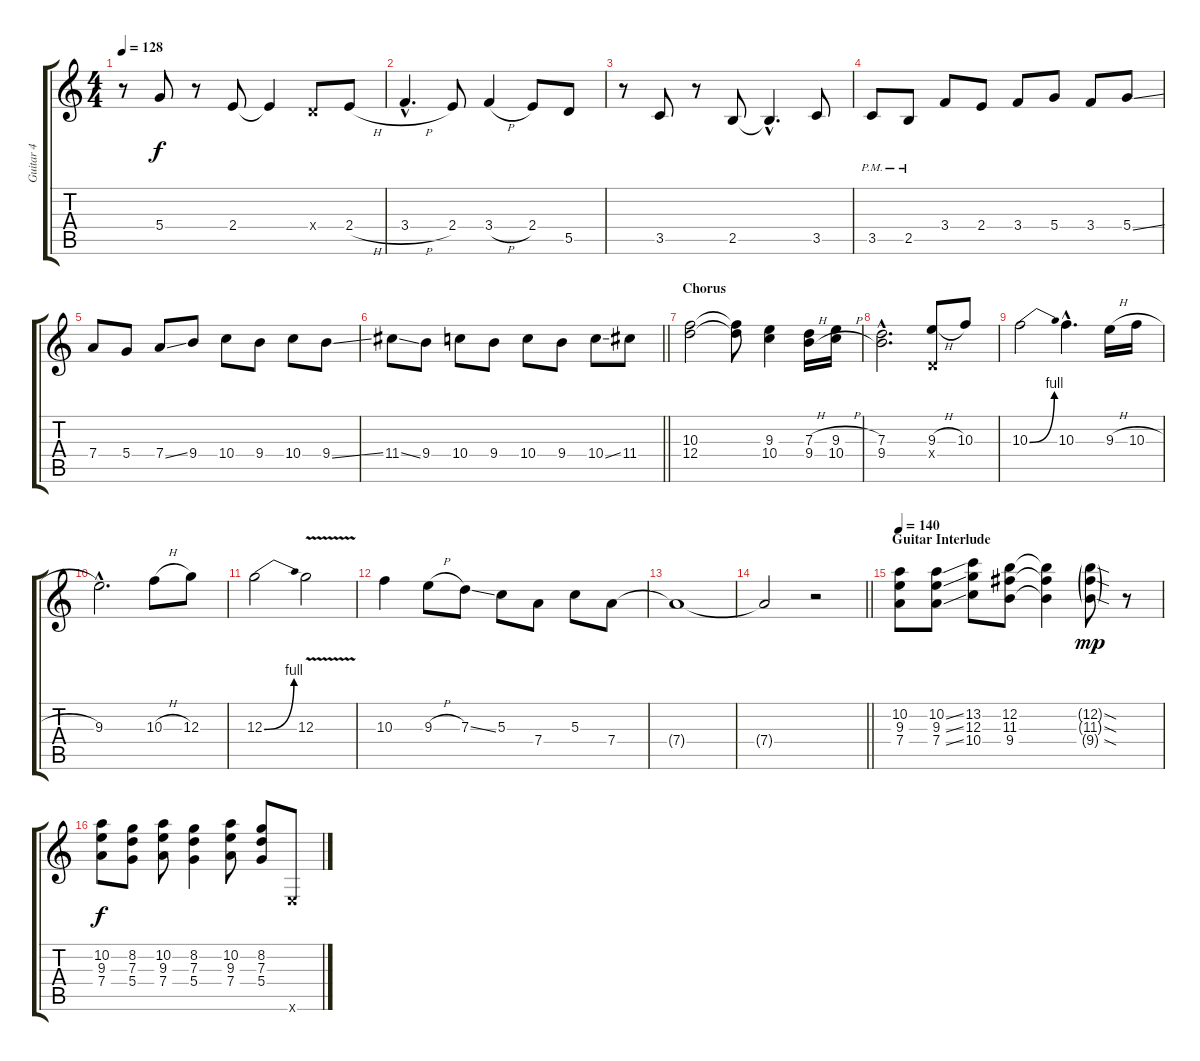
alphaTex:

\track ("Guitar 4" "Guitar 4") {instrument overdrivenguitar}
\staff {score tabs}
\tuning (E4 B3 G3 D3 A2 E2) {hide}
\ts (4 4)
\tempo 128
\clef g2
\ks c
r.8{dy f} 5.4.8 r.8 2.4.8 2.4{t}.4 0.4{x}.8 2.4{h}.8 |
3.4{h hac}.4{d} 2.4.8 3.4{h}.4 2.4.8 5.5.8 |
r.8 3.5.8 r.8 2.5.8 2.5{hac t}.4{d} 3.5.8 |
3.5{pm}.8 2.5{pm}.8 3.4.8 2.4.8 3.4.8 5.4.8 3.4.8 5.4{ss}.8 |
7.4.8 5.4.8 7.4{ss}.8 9.4.8 10.4.8 9.4.8 10.4.8 9.4{ss}.8 |
\barLineRight lightlight
11.4{ss}.8 9.4.8 10.4.8 9.4.8 10.4.8 9.4.8 10.4{ss}.8 11.4.8 |
\section ("" "Chorus")
(10.3 12.4).2 (10.3{t} 12.4{t}).8 (9.3 10.4).4 (7.3{h} 9.4{h}).16 (9.3{h} 10.4{h}).16 |
(7.3{hac} 9.4{hac}).2{d} (9.3{h} 0.4{x}).8 10.3.8 |
10.3{be (bend 0 0 60 4)}.2 10.3{hac}.4{d} 9.3{h}.16 10.3{h}.16 |
9.3{hac}.2{d} 10.3{h}.8 12.3.8 |
12.3{be (bend 0 0 60 4)}.2 12.3{v}.2 |
10.3.4 9.3{h}.8 7.3{ss}.8 5.3.8 7.4.8 5.3.8 7.4.8 |
7.4{t}.1 |
\barLineRight lightlight
7.4{t}.2 r.2 |
\section ("" "Guitar Interlude")
\tempo 140
(10.2 9.3 7.4).8 (10.2{ss} 9.3{ss} 7.4{ss}).8 (13.2 12.3 10.4).8 (12.2 11.3 9.4).8 (12.2{t} 11.3{t} 9.4{t}).4 (12.2{sod g} 11.3{sod g} 9.4{sod g}).8{dy mp} r.8 |
(10.2 9.3 7.4).8{dy f} (8.2 7.3 5.4).8 (10.2 9.3 7.4).8 (8.2 7.3 5.4).4 (10.2 9.3 7.4).8 (8.2 7.3 5.4).8 0.6{x}.8
